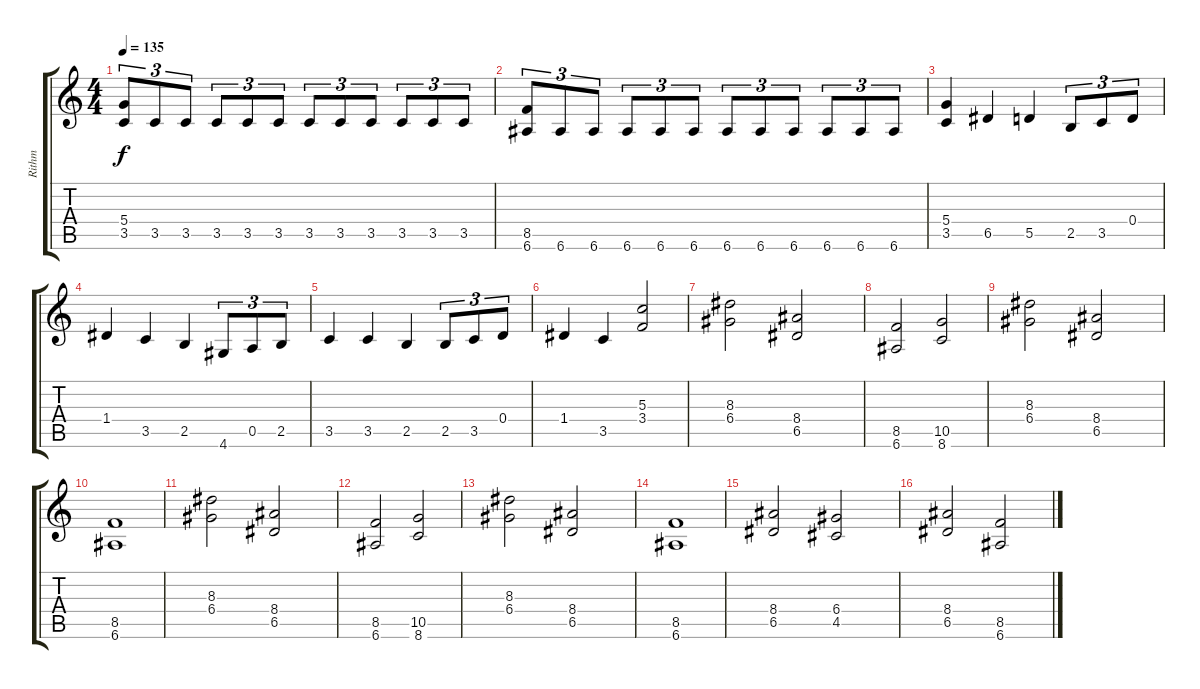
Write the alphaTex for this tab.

\track ("Rithm" "Rithm") {instrument distortionguitar}
\staff {score tabs}
\tuning (E4 B3 G3 D3 A2 E2) {hide}
\ts (4 4)
\tempo 135
\clef g2
\ks c
(5.4 3.5).8{tu (3 2) dy f} 3.5.8{tu (3 2)} 3.5.8{tu (3 2)} 3.5.8{tu (3 2)} 3.5.8{tu (3 2)} 3.5.8{tu (3 2)} 3.5.8{tu (3 2)} 3.5.8{tu (3 2)} 3.5.8{tu (3 2)} 3.5.8{tu (3 2)} 3.5.8{tu (3 2)} 3.5.8{tu (3 2)} |
(8.5 6.6).8{tu (3 2)} 6.6.8{tu (3 2)} 6.6.8{tu (3 2)} 6.6.8{tu (3 2)} 6.6.8{tu (3 2)} 6.6.8{tu (3 2)} 6.6.8{tu (3 2)} 6.6.8{tu (3 2)} 6.6.8{tu (3 2)} 6.6.8{tu (3 2)} 6.6.8{tu (3 2)} 6.6.8{tu (3 2)} |
(5.4 3.5).4 6.5.4 5.5.4 2.5.8{tu (3 2)} 3.5.8{tu (3 2)} 0.4.8{tu (3 2)} |
1.4.4 3.5.4 2.5.4 4.6.8{tu (3 2)} 0.5.8{tu (3 2)} 2.5.8{tu (3 2)} |
3.5.4 3.5.4 2.5.4 2.5.8{tu (3 2)} 3.5.8{tu (3 2)} 0.4.8{tu (3 2)} |
1.4.4 3.5.4 (5.3 3.4).2 |
(8.3 6.4).2 (8.4 6.5).2 |
(8.5 6.6).2 (10.5 8.6).2 |
(8.3 6.4).2 (8.4 6.5).2 |
(8.5 6.6).1 |
(8.3 6.4).2 (8.4 6.5).2 |
(8.5 6.6).2 (10.5 8.6).2 |
(8.3 6.4).2 (8.4 6.5).2 |
(8.5 6.6).1 |
(8.4 6.5).2 (6.4 4.5).2 |
(8.4 6.5).2 (8.5 6.6).2
